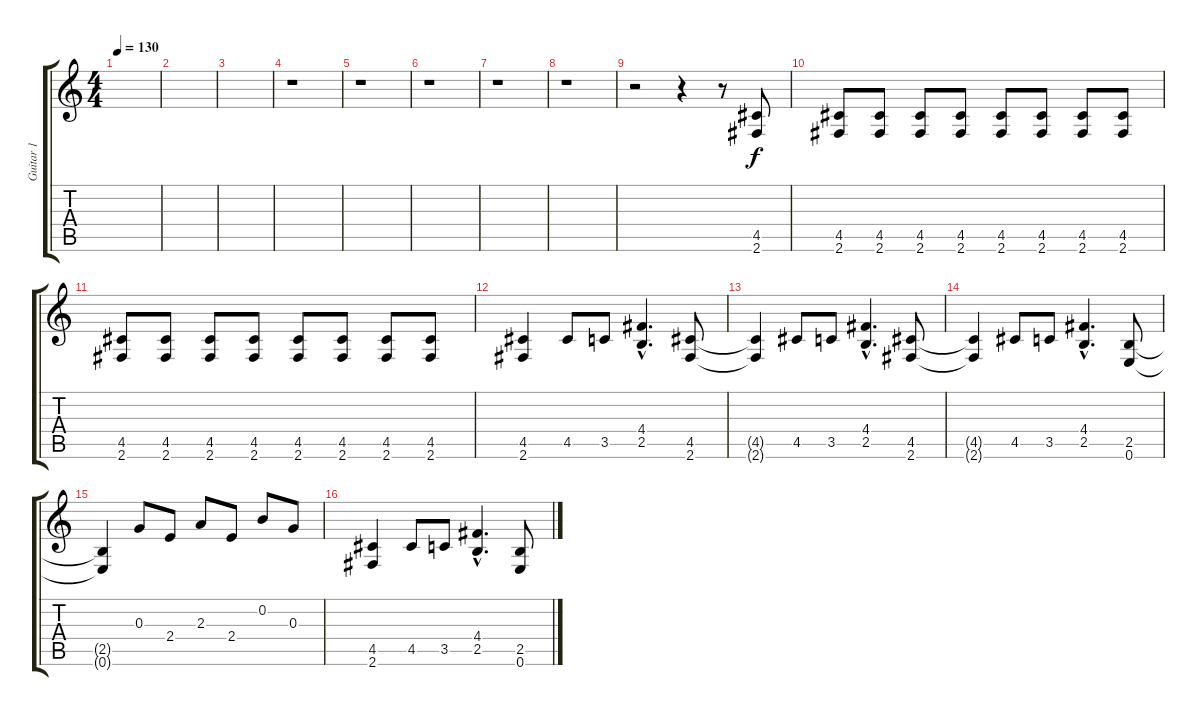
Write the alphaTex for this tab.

\track ("Guitar 1" "Guitar 1") {instrument electricguitarclean}
\staff {score tabs}
\tuning (E4 B3 G3 D3 A2 E2) {hide}
\ts (4 4)
\tempo 130
\clef g2
\ks c
|
|
|
r.1 |
r.1 |
r.1 |
r.1 |
r.1 |
r.2 r.4 r.8 (4.5 2.6).8 |
(4.5 2.6).8 (4.5 2.6).8 (4.5 2.6).8 (4.5 2.6).8 (4.5 2.6).8 (4.5 2.6).8 (4.5 2.6).8 (4.5 2.6).8 |
(4.5 2.6).8 (4.5 2.6).8 (4.5 2.6).8 (4.5 2.6).8 (4.5 2.6).8 (4.5 2.6).8 (4.5 2.6).8 (4.5 2.6).8 |
(4.5 2.6).4 4.5.8 3.5.8 (4.4{hac} 2.5{hac}).4{d} (4.5 2.6).8 |
(4.5{t} 2.6{t}).4 4.5.8 3.5.8 (4.4{hac} 2.5{hac}).4{d} (4.5 2.6).8 |
(4.5{t} 2.6{t}).4 4.5.8 3.5.8 (4.4{hac} 2.5{hac}).4{d} (2.5 0.6).8 |
(2.5{t} 0.6{t}).4 0.3.8 2.4.8 2.3.8 2.4.8 0.2.8 0.3.8 |
(4.5 2.6).4 4.5.8 3.5.8 (4.4{hac} 2.5{hac}).4{d} (2.5 0.6).8
